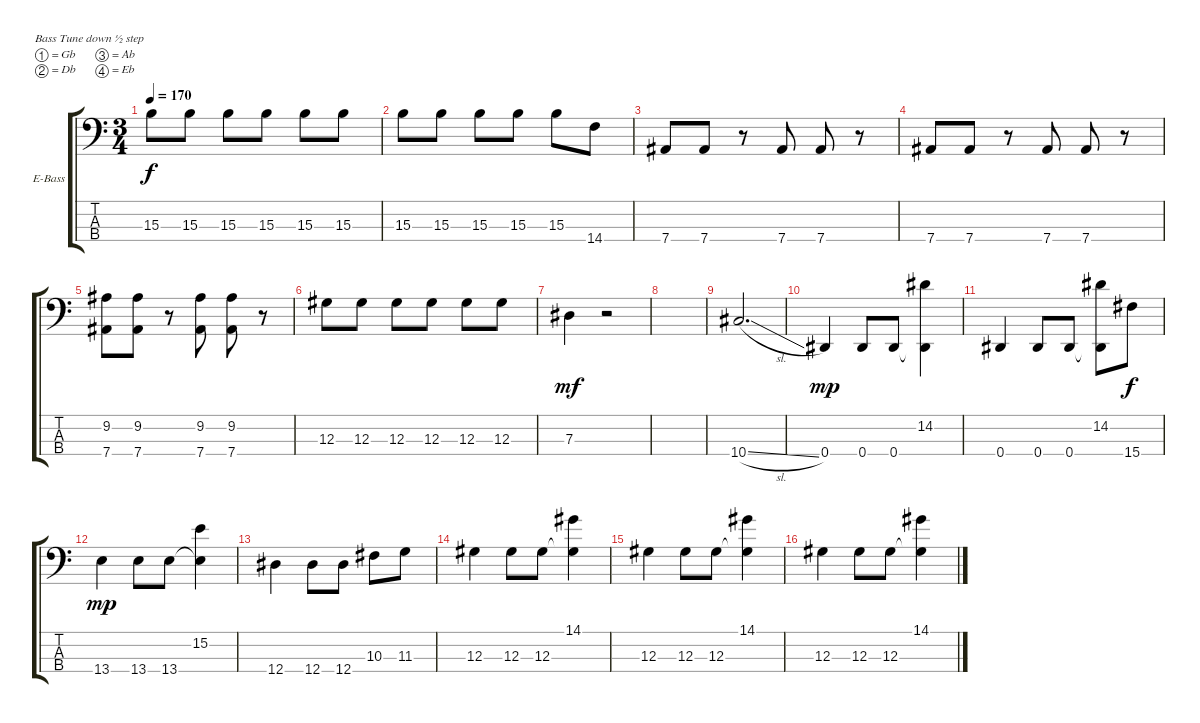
\bracketExtendMode groupsimilarinstruments
\firstSystemTrackNameOrientation horizontal
\otherSystemsTrackNameOrientation horizontal
\track ("Kristian - Bass" "E-Bass") {instrument electricbassfinger}
\staff {score tabs}
\tuning (Gb2 Db2 Ab1 Eb1)
\ts (3 4)
\tempo 170
\clef f4
\ks c
15.3.8{dy f} 15.3.8 15.3.8 15.3.8 15.3.8 15.3.8 |
15.3.8 15.3.8 15.3.8 15.3.8 15.3.8 14.4.8 |
7.4.8 7.4.8 r.8 7.4.8 7.4.8 r.8 |
7.4.8 7.4.8 r.8 7.4.8 7.4.8 r.8 |
(7.4 9.2).8 (7.4 9.2).8 r.8 (7.4 9.2).8 (9.2 7.4).8 r.8 |
12.3.8 12.3.8 12.3.8 12.3.8 12.3.8 12.3.8 |
7.3.4{dy mf} r.2 |
|
10.4{sl}.2{d} |
0.4.4{dy mp} 0.4.8 0.4.8 (14.2 0.4{t}).4 |
0.4.4 0.4.8 0.4.8 (14.2 0.4{t}).8 15.4.8{dy f} |
13.4.4{dy mp} 13.4.8 13.4.8 (15.2 13.4{t}).4 |
12.4.4 12.4.8 12.4.8 10.3.8 11.3.8 |
12.3.4 12.3.8 12.3.8 (14.1 12.3{t}).4 |
12.3.4 12.3.8 12.3.8 (14.1 12.3{t}).4 |
12.3.4 12.3.8 12.3.8 (14.1 12.3{t}).4
